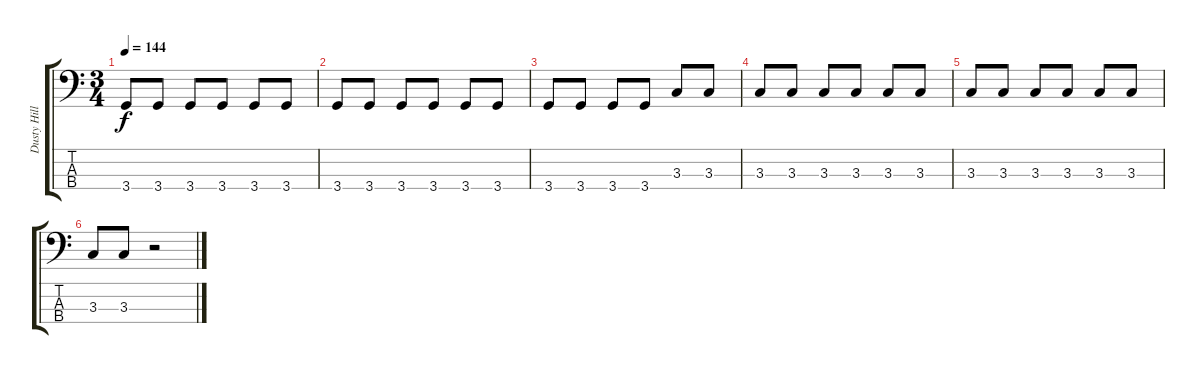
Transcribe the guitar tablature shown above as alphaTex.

\track ("Dusty Hill" "Dusty Hill") {instrument electricbassfinger}
\staff {score tabs}
\tuning (G2 D2 A1 E1) {hide}
\ts (3 4)
\tempo 144
\clef f4
\ks c
3.4.8{dy f} 3.4.8 3.4.8 3.4.8 3.4.8 3.4.8 |
3.4.8 3.4.8 3.4.8 3.4.8 3.4.8 3.4.8 |
3.4.8 3.4.8 3.4.8 3.4.8 3.3.8 3.3.8 |
3.3.8 3.3.8 3.3.8 3.3.8 3.3.8 3.3.8 |
3.3.8 3.3.8 3.3.8 3.3.8 3.3.8 3.3.8 |
3.3.8 3.3.8 r.2
